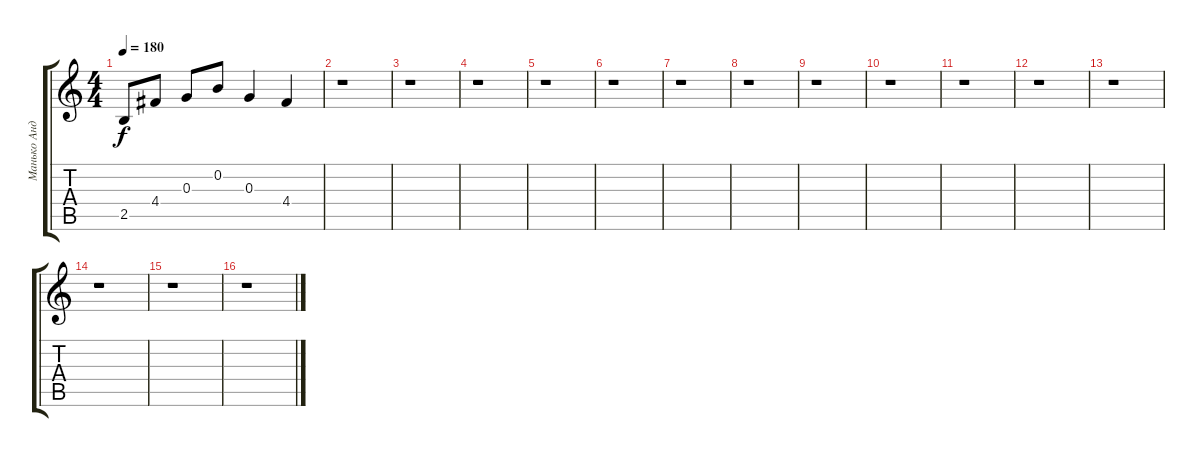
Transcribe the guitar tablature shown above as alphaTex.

\track ("Манько Андрей" "Манько Анд") {instrument electricguitarclean}
\staff {score tabs}
\tuning (E4 B3 G3 D3 A2 E2) {hide}
\ts (4 4)
\tempo 180
\clef g2
\ks c
2.5{t}.8{dy f} 4.4.8 0.3.8 0.2.8 0.3.4 4.4.4 |
r.1 |
r.1 |
r.1 |
r.1 |
r.1 |
r.1 |
r.1 |
r.1 |
r.1 |
r.1 |
r.1 |
r.1 |
r.1 |
r.1 |
r.1
